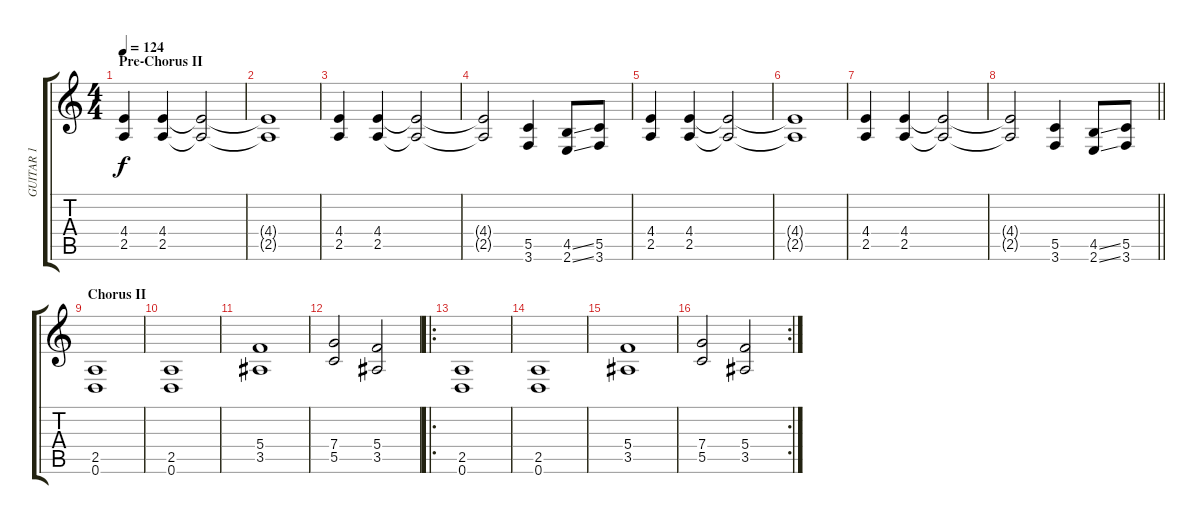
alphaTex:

\track ("GUITAR 1" "GUITAR 1") {instrument overdrivenguitar}
\staff {score tabs}
\tuning (D4 A3 F3 C3 G2 D2) {hide}
\ts (4 4)
\section ("" "Pre-Chorus II")
\tempo 124
\clef g2
\ks c
(4.4 2.5).4{dy f} (4.4 2.5).4 (4.4{t} 2.5{t}).2 |
(4.4{t} 2.5{t}).1 |
(4.4 2.5).4 (4.4 2.5).4 (4.4{t} 2.5{t}).2 |
(4.4{t} 2.5{t}).2 (5.5 3.6).4 (4.5{ss} 2.6{ss}).8 (5.5 3.6).8 |
(4.4 2.5).4 (4.4 2.5).4 (4.4{t} 2.5{t}).2 |
(4.4{t} 2.5{t}).1 |
(4.4 2.5).4 (4.4 2.5).4 (4.4{t} 2.5{t}).2 |
\barLineRight lightlight
(4.4{t} 2.5{t}).2 (5.5 3.6).4 (4.5{ss} 2.6{ss}).8 (5.5 3.6).8 |
\section ("" "Chorus II")
(2.5 0.6).1 |
(2.5 0.6).1 |
(5.4 3.5).1 |
(7.4 5.5).2 (5.4 3.5).2 |
\ro
(2.5 0.6).1 |
(2.5 0.6).1 |
(5.4 3.5).1 |
\rc 2
(7.4 5.5).2 (5.4 3.5).2
